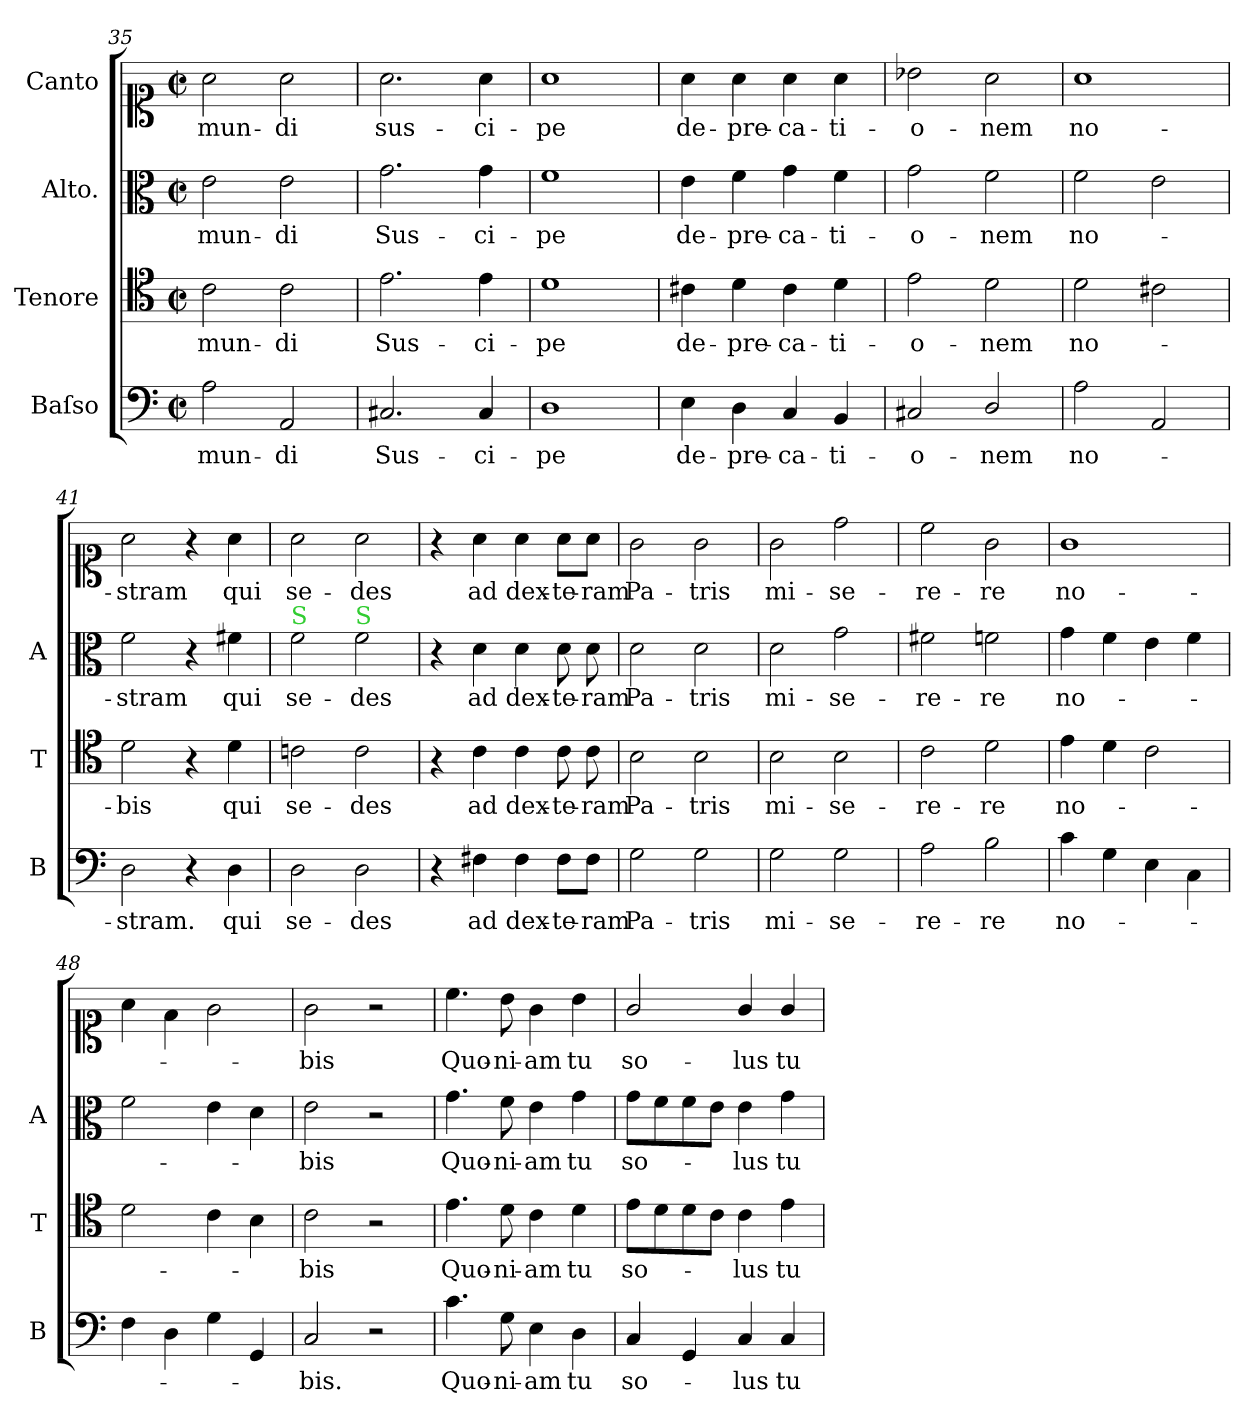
**kern	**text	**kern	**text	**kern	**text	**kern	**text
*part4	*part4	*part3	*part3	*part2	*part2	*part1	*part1
*staff4	*staff4	*staff3	*staff3	*staff2	*staff2	*staff1	*staff1
*I"Baſso	*	*I"Tenore	*	*I"Alto.	*	*I"Canto	*
*I'B	*	*I'T	*	*I'A	*	*	*
*clefF4	*	*clefC4	*	*clefC3	*	*clefC1	*
*k[]	*	*k[]	*	*k[]	*	*k[]	*
*M2/2	*	*M2/2	*	*M2/2	*	*M2/2	*
*met(c|)	*	*met(c|)	*	*met(c|)	*	*met(c|)	*
=35	=35	=35	=35	=35	=35	=35	=35
2A\	mun-	2c\	mun-	2e\	mun-	2a\	mun-
2AA/	-di	2c\	-di	2e\	-di	2a\	-di
=36	=36	=36	=36	=36	=36	=36	=36
2.C#X/	Sus-	2.e\	Sus-	2.g\	Sus-	2.a\	sus-
4C#/	-ci-	4e\	-ci-	4g\	-ci-	4a\	-ci-
=37	=37	=37	=37	=37	=37	=37	=37
1D	-pe	1d	-pe	1f	-pe	1a	-pe
=38	=38	=38	=38	=38	=38	=38	=38
4E\	de-	4c#X\	de-	4e\	de-	4a\	de-
4D\	-pre-	4d\	-pre-	4f\	-pre-	4a\	-pre-
4C/	-ca-	4c#\	-ca-	4g\	-ca-	4a\	-ca-
4BB/	-ti-	4d\	-ti-	4f\	-ti-	4a\	-ti-
=39	=39	=39	=39	=39	=39	=39	=39
2C#X/	-o-	2e\	-o-	2g\	-o-	2b-X\	-o-
2D/	-nem	2d\	-nem	2f\	-nem	2a\	-nem
=40	=40	=40	=40	=40	=40	=40	=40
2A\	no-	2d\	no-	2f\	no-	1a	no-
2AA/	.	2c#X\	.	2e\	.	.	.
=41	=41	=41	=41	=41	=41	=41	=41
2D\	-stram.	2d\	-bis	2f\	-stram	2a\	-stram
4r	.	4r	.	4r	.	4r	.
4D\	qui	4d\	qui	4f#X\	qui	4a\	qui
=42	=42	=42	=42	=42	=42	=42	=42
!	!	!	!	!LO:TX:a:color=limegreen:t=S	!	!	!
2D\	se-	2cn\	se-	2f\	se-	2a\	se-
!	!	!	!	!LO:TX:a:color=limegreen:t=S	!	!	!
2D\	-des	2c\	-des	2f\	-des	2a\	-des
=43	=43	=43	=43	=43	=43	=43	=43
4r	.	4r	.	4r	.	4r	.
4F#X\	ad	4c\	ad	4d\	ad	4a\	ad
4F#\	dex-	4c\	dex-	4d\	dex-	4a\	dex-
8F#\L	-te-	8c\	-te-	8d\	-te-	8a\L	-te-
8F#\J	-ram	8c\	-ram	8d\	-ram	8a\J	-ram
=44	=44	=44	=44	=44	=44	=44	=44
2G\	Pa-	2B\	Pa-	2d\	Pa-	2g\	Pa-
2G\	-tris	2B\	-tris	2d\	-tris	2g\	-tris
=45	=45	=45	=45	=45	=45	=45	=45
2G\	mi-	2B\	mi-	2d\	mi-	2g\	mi-
2G\	-se-	2B\	-se-	2g\	-se-	2dd\	-se-
=46	=46	=46	=46	=46	=46	=46	=46
2A\	-re-	2c\	-re-	2f#X\	-re-	2cc\	-re-
2B\	-re	2d\	-re	2fn\	-re	2g\	-re
=47	=47	=47	=47	=47	=47	=47	=47
4c\	no-	4e\	no-	4g\	no-	1g	no-
4G\	.	4d\	.	4f\	.	.	.
4E\	.	2c\	.	4e\	.	.	.
4C\	.	.	.	4f\	.	.	.
=48	=48	=48	=48	=48	=48	=48	=48
4F\	.	2d\	.	2f\	.	4a\	.
4D\	.	.	.	.	.	4f\	.
4G\	.	4c\	.	4e\	.	2g\	.
4GG/	.	4B\	.	4d\	.	.	.
=49	=49	=49	=49	=49	=49	=49	=49
2C/	-bis.	2c\	-bis	2e\	-bis	2g\	-bis
2r	.	2r	.	2r	.	2r	.
=50	=50	=50	=50	=50	=50	=50	=50
4.c\	Quo-	4.e\	Quo-	4.g\	Quo-	4.cc\	Quo-
8G\	-ni-	8d\	-ni-	8f\	-ni-	8b\	-ni-
4E\	-am	4c\	-am	4e\	-am	4g\	-am
4D\	tu	4d\	tu	4g\	tu	4b\	tu
=51	=51	=51	=51	=51	=51	=51	=51
4C/	so-	8e\L	so-	8g\L	so-	2g/	so-
.	.	8d\	.	8f\	.	.	.
4GG/	.	8d\	.	8f\	.	.	.
.	.	8c\J	.	8e\J	.	.	.
4C/	-lus	4c\	-lus	4e\	-lus	4g/	-lus
4C/	tu	4e\	tu	4g\	tu	4g/	tu
=	=	=	=	=	=	=	=
*-	*-	*-	*-	*-	*-	*-	*-
